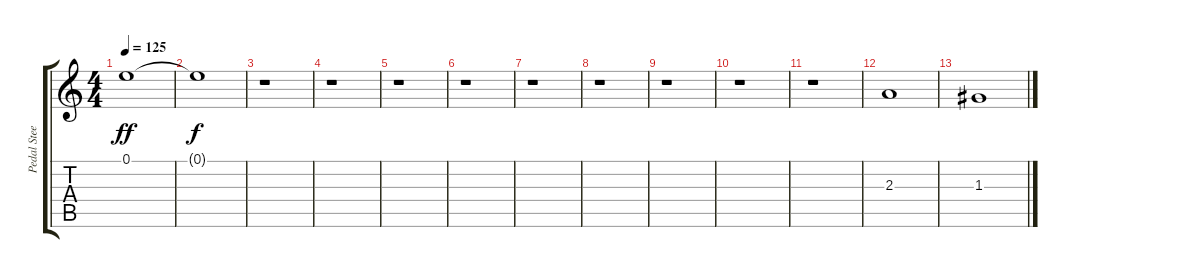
\track ("Pedal Steel" "Pedal Stee") {instrument electricguitarjazz}
\staff {score tabs}
\tuning (E4 B3 G3 D3 A2 E2) {hide}
\ts (4 4)
\tempo 125
\clef g2
\ks c
0.1.1{dy ff} |
0.1{t}.1{dy f} |
r.1 |
r.1 |
r.1 |
r.1 |
r.1 |
r.1 |
r.1 |
r.1 |
r.1 |
2.3.1 |
1.3.1
